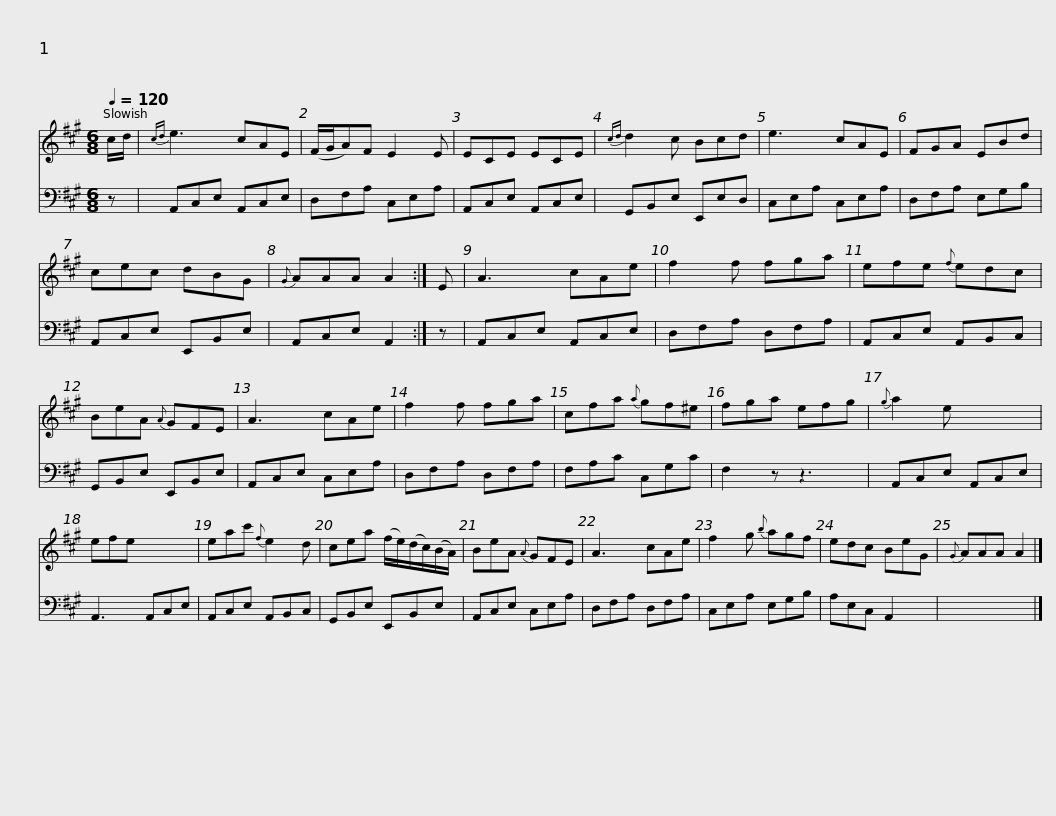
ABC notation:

X:1
%%score 1 2
L:1/8
Q:1/4=120
M:6/8
I:linebreak $
K:A
V:1 treble
V:2 bass
V:1
 c/d/ |{cd} e3 cAE | (F/G/A)F E2 E | ECE ECE |{cd} d2 c Bcd | %5
 e3 cAE | FGA EBd |$ cec dBG |{G} AAA A2 :| E | %10
 A3 cAe | f2 f fga | efe{f} edc | BeA{A} GFE |$ A3 cAe | %15
 f2 f fga | cfa{a} gf^e | fga efg |{g} a2 e x3 | efe x3 |$ %20
 eac'{f} e2 d | cea (f/e/)(d/c/)(B/A/) | BeA{A} GFE | A3 cAe | f2 g{b} agf | %25
 edc BeG |${G} AAA A2 |] %27
V:2
 z | A,,C,E, A,,C,E, | D,F,A, C,E,A, | A,,C,E, A,,C,E, | G,,B,,E, E,,E,D, | %5
 C,E,A, C,E,A, | D,F,A, E,G,B, |$ A,,C,E, E,,B,,E, | A,,C,E, A,,2 :| z | %10
 A,,C,E, A,,C,E, | D,F,A, D,F,A, | A,,C,E, A,,B,,C, | G,,B,,E, E,,B,,E, |$ A,,C,E, C,E,A, | %15
 D,F,A, D,F,A, | F,A,C C,G,C | F,2 z z3 | A,,C,E, A,,C,E, | A,,3 A,,C,E, |$ %20
 A,,C,E, A,,B,,C, | G,,B,,E, E,,B,,E, | A,,C,E, C,E,A, | D,F,A, D,F,A, | C,E,A, E,G,B, | %25
 A,E,C, A,,2 x |$ x5 |] %27
